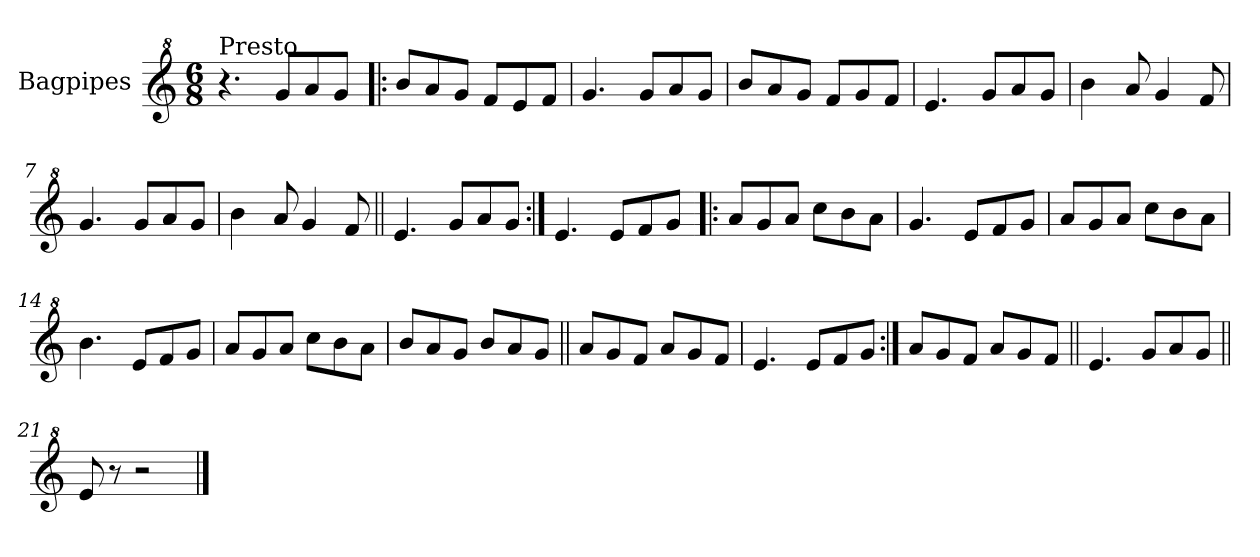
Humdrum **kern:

**kern
*part1
*staff1
*I"Bagpipes
*I'Bag
*clefG^2
*k[]
*C:
*M6/8
=1
!LO:TX:a:t=Presto
4.r
8gg/L
8aa/
8gg/J
=2!|:
8bb/L
8aa/
8gg/J
8ff/L
8ee/
8ff/J
=3
4.gg/
8gg/L
8aa/
8gg/J
=4
8bb/L
8aa/
8gg/J
8ff/L
8gg/
8ff/J
=5
4.ee/
8gg/L
8aa/
8gg/J
=6
4bb\
8aa/
4gg/
8ff/
=7
4.gg/
8gg/L
8aa/
8gg/J
=8
4bb\
8aa/
4gg/
8ff/
!!LO:LB:g=z
=9||
4.ee/
8gg/L
8aa/
8gg/J
=10:|!
4.ee/
8ee/L
8ff/
8gg/J
=11!|:
8aa/L
8gg/
8aa/J
8ccc\L
8bb\
8aa\J
=12
4.gg/
8ee/L
8ff/
8gg/J
=13
8aa/L
8gg/
8aa/J
8ccc\L
8bb\
8aa\J
=14
4.bb\
8ee/L
8ff/
8gg/J
=15
8aa/L
8gg/
8aa/J
8ccc\L
8bb\
8aa\J
=16
8bb/L
8aa/
8gg/J
8bb/L
8aa/
8gg/J
!!LO:LB:g=z
=17||
8aa/L
8gg/
8ff/J
8aa/L
8gg/
8ff/J
=18
4.ee/
8ee/L
8ff/
8gg/J
=19:|!
8aa/L
8gg/
8ff/J
8aa/L
8gg/
8ff/J
=20||
4.ee/
8gg/L
8aa/
8gg/J
=21||
8ee/
8r
2r
==
*-
